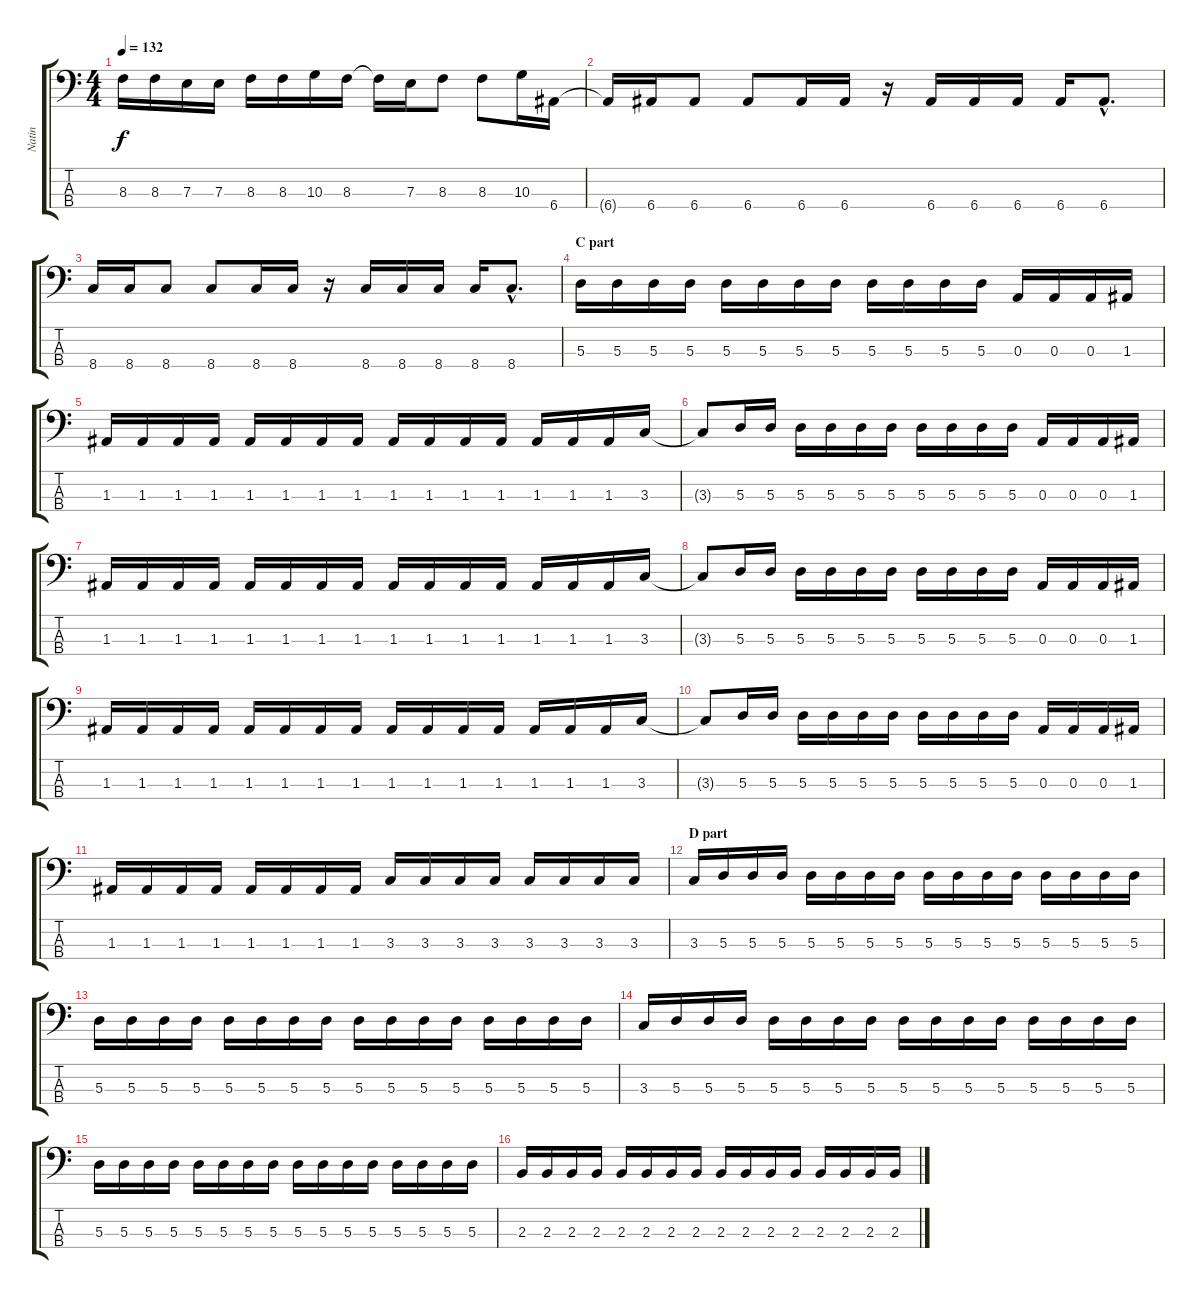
\track ("Natin" "Natin") {instrument electricbasspick}
\staff {score tabs}
\tuning (G2 D2 A1 E1) {hide}
\ts (4 4)
\tempo 132
\clef f4
\ks c
8.3.16{dy f} 8.3.16 7.3.16 7.3.16 8.3.16 8.3.16 10.3.16 8.3.16 8.3{t}.16 7.3.16 8.3.8 8.3.8 10.3.16 6.4.16 |
6.4{t}.16 6.4.16 6.4.8 6.4.8 6.4.16 6.4.16 r.16 6.4.16 6.4.16 6.4.16 6.4.16 6.4{hac}.8{d} |
8.4.16 8.4.16 8.4.8 8.4.8 8.4.16 8.4.16 r.16 8.4.16 8.4.16 8.4.16 8.4.16 8.4{hac}.8{d} |
\section ("" "C part")
5.3.16 5.3.16 5.3.16 5.3.16 5.3.16 5.3.16 5.3.16 5.3.16 5.3.16 5.3.16 5.3.16 5.3.16 0.3.16 0.3.16 0.3.16 1.3.16 |
1.3.16 1.3.16 1.3.16 1.3.16 1.3.16 1.3.16 1.3.16 1.3.16 1.3.16 1.3.16 1.3.16 1.3.16 1.3.16 1.3.16 1.3.16 3.3.16 |
3.3{t}.8 5.3.16 5.3.16 5.3.16 5.3.16 5.3.16 5.3.16 5.3.16 5.3.16 5.3.16 5.3.16 0.3.16 0.3.16 0.3.16 1.3.16 |
1.3.16 1.3.16 1.3.16 1.3.16 1.3.16 1.3.16 1.3.16 1.3.16 1.3.16 1.3.16 1.3.16 1.3.16 1.3.16 1.3.16 1.3.16 3.3.16 |
3.3{t}.8 5.3.16 5.3.16 5.3.16 5.3.16 5.3.16 5.3.16 5.3.16 5.3.16 5.3.16 5.3.16 0.3.16 0.3.16 0.3.16 1.3.16 |
1.3.16 1.3.16 1.3.16 1.3.16 1.3.16 1.3.16 1.3.16 1.3.16 1.3.16 1.3.16 1.3.16 1.3.16 1.3.16 1.3.16 1.3.16 3.3.16 |
3.3{t}.8 5.3.16 5.3.16 5.3.16 5.3.16 5.3.16 5.3.16 5.3.16 5.3.16 5.3.16 5.3.16 0.3.16 0.3.16 0.3.16 1.3.16 |
1.3.16 1.3.16 1.3.16 1.3.16 1.3.16 1.3.16 1.3.16 1.3.16 3.3.16 3.3.16 3.3.16 3.3.16 3.3.16 3.3.16 3.3.16 3.3.16 |
\section ("" "D part")
3.3.16 5.3.16 5.3.16 5.3.16 5.3.16 5.3.16 5.3.16 5.3.16 5.3.16 5.3.16 5.3.16 5.3.16 5.3.16 5.3.16 5.3.16 5.3.16 |
5.3.16 5.3.16 5.3.16 5.3.16 5.3.16 5.3.16 5.3.16 5.3.16 5.3.16 5.3.16 5.3.16 5.3.16 5.3.16 5.3.16 5.3.16 5.3.16 |
3.3.16 5.3.16 5.3.16 5.3.16 5.3.16 5.3.16 5.3.16 5.3.16 5.3.16 5.3.16 5.3.16 5.3.16 5.3.16 5.3.16 5.3.16 5.3.16 |
5.3.16 5.3.16 5.3.16 5.3.16 5.3.16 5.3.16 5.3.16 5.3.16 5.3.16 5.3.16 5.3.16 5.3.16 5.3.16 5.3.16 5.3.16 5.3.16 |
2.3.16 2.3.16 2.3.16 2.3.16 2.3.16 2.3.16 2.3.16 2.3.16 2.3.16 2.3.16 2.3.16 2.3.16 2.3.16 2.3.16 2.3.16 2.3.16
